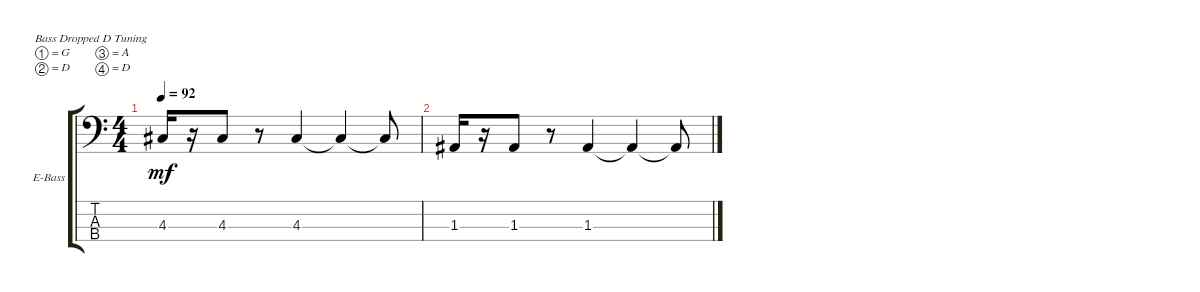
\defaultSystemsLayout 4
\bracketExtendMode groupsimilarinstruments
\firstSystemTrackNameOrientation horizontal
\otherSystemsTrackNameOrientation horizontal
\track ("Electric Bass" "E-Bass") {instrument electricbassfinger}
\staff {score tabs}
\tuning (G2 D2 A1 D1)
\ts (4 4)
\tempo 92
\clef f4
\ks c
4.3.16{dy mf} r.16 4.3.8 r.8 4.3.4 4.3{t}.4 4.3{t}.8 |
1.3.16 r.16 1.3.8 r.8 1.3.4 1.3{t}.4 1.3{t}.8
